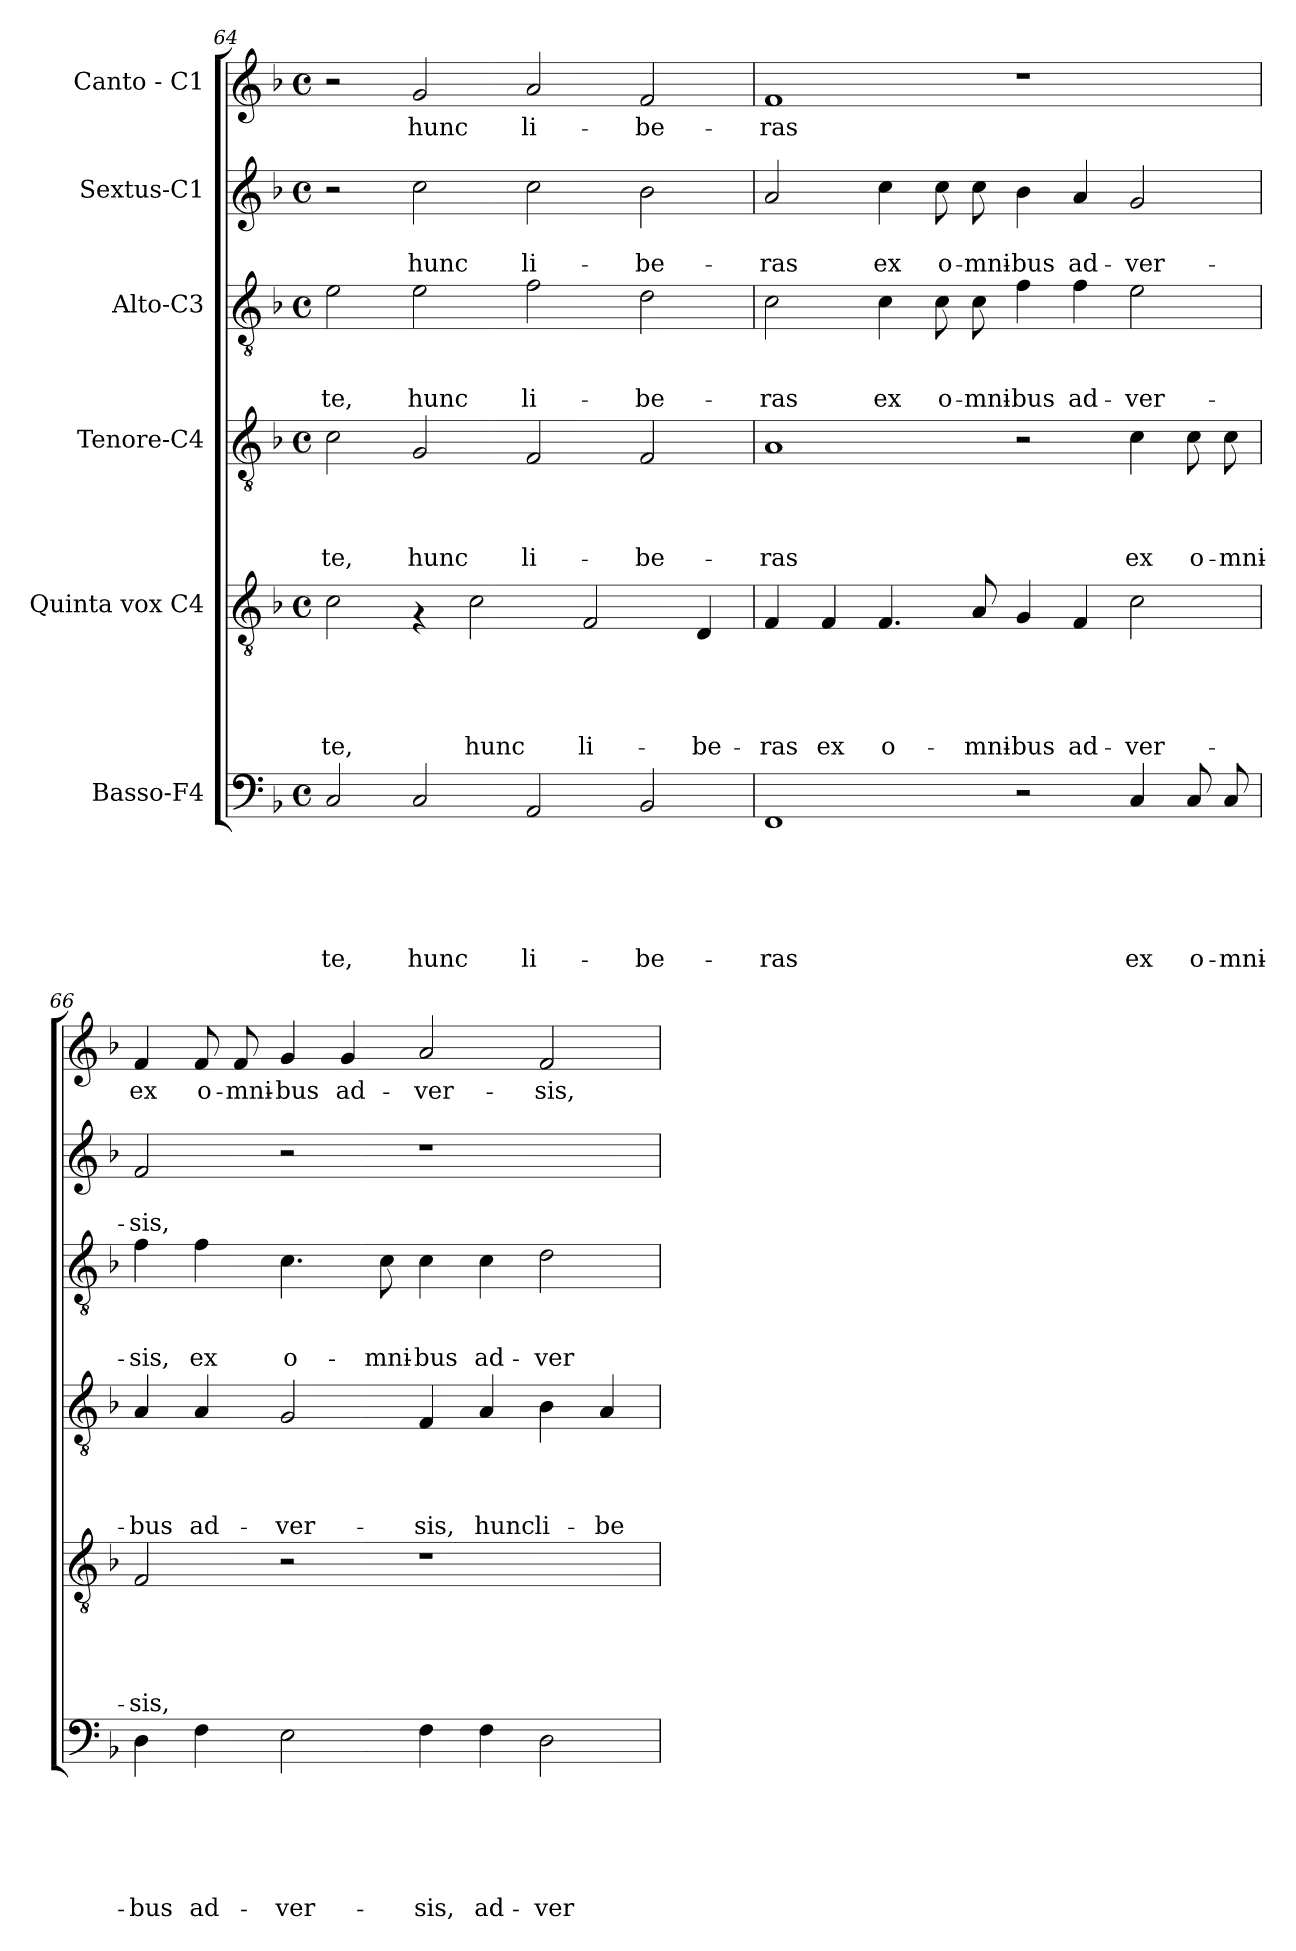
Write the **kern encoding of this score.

**kern	**text	**text	**text	**text	**text	**text	**kern	**text	**text	**text	**text	**text	**kern	**text	**text	**text	**text	**kern	**text	**text	**text	**kern	**text	**text	**kern	**text
*part6	*part6	*part6	*part6	*part6	*part6	*part6	*part5	*part5	*part5	*part5	*part5	*part5	*part4	*part4	*part4	*part4	*part4	*part3	*part3	*part3	*part3	*part2	*part2	*part2	*part1	*part1
*staff6	*staff6	*staff6	*staff6	*staff6	*staff6	*staff6	*staff5	*staff5	*staff5	*staff5	*staff5	*staff5	*staff4	*staff4	*staff4	*staff4	*staff4	*staff3	*staff3	*staff3	*staff3	*staff2	*staff2	*staff2	*staff1	*staff1
*I"Basso-F4	*	*	*	*	*	*	*I"Quinta vox C4	*	*	*	*	*	*I"Tenore-C4	*	*	*	*	*I"Alto-C3	*	*	*	*I"Sextus-C1	*	*	*I"Canto - C1	*
*clefF4	*	*	*	*	*	*	*clefGv2	*	*	*	*	*	*clefGv2	*	*	*	*	*clefGv2	*	*	*	*clefG2	*	*	*clefG2	*
*k[b-]	*	*	*	*	*	*	*k[b-]	*	*	*	*	*	*k[b-]	*	*	*	*	*k[b-]	*	*	*	*k[b-]	*	*	*k[b-]	*
*F:	*	*	*	*	*	*	*F:	*	*	*	*	*	*F:	*	*	*	*	*F:	*	*	*	*F:	*	*	*F:	*
*M4/4	*	*	*	*	*	*	*M4/4	*	*	*	*	*	*M4/4	*	*	*	*	*M4/4	*	*	*	*M4/4	*	*	*M4/4	*
*met(c)	*	*	*	*	*	*	*met(c)	*	*	*	*	*	*met(c)	*	*	*	*	*met(c)	*	*	*	*met(c)	*	*	*met(c)	*
=64	=64	=64	=64	=64	=64	=64	=64	=64	=64	=64	=64	=64	=64	=64	=64	=64	=64	=64	=64	=64	=64	=64	=64	=64	=64	=64
!	!	!	!	!	!	!LO:LY:b	!	!	!	!	!	!LO:LY:b	!	!	!	!	!LO:LY:b	!	!	!	!LO:LY:b	!	!	!	!	!
2C/	.	.	.	.	.	te,	2c\	.	.	.	.	te,	2c\	.	.	.	te,	2e\	.	.	te,	2r	.	.	2r	.
!	!	!	!	!	!	!LO:LY:b	!	!	!	!	!	!	!	!	!	!	!LO:LY:b	!	!	!	!LO:LY:b	!	!	!LO:LY:b	!	!LO:LY:b
2C/	.	.	.	.	.	hunc	4rF	.	.	.	.	.	2G/	.	.	.	hunc	2e\	.	.	hunc	2cc\	.	hunc	2g/	hunc
!	!	!	!	!	!	!	!	!	!	!	!	!LO:LY:b	!	!	!	!	!	!	!	!	!	!	!	!	!	!
.	.	.	.	.	.	.	2c\	.	.	.	.	hunc	.	.	.	.	.	.	.	.	.	.	.	.	.	.
!	!	!	!	!	!	!LO:LY:b	!	!	!	!	!	!	!	!	!	!	!LO:LY:b	!	!	!	!LO:LY:b	!	!	!LO:LY:b	!	!LO:LY:b
2AA/	.	.	.	.	.	li-	.	.	.	.	.	.	2F/	.	.	.	li-	2f\	.	.	li-	2cc\	.	li-	2a/	li-
!	!	!	!	!	!	!	!	!	!	!	!	!LO:LY:b	!	!	!	!	!	!	!	!	!	!	!	!	!	!
.	.	.	.	.	.	.	2F/	.	.	.	.	li-	.	.	.	.	.	.	.	.	.	.	.	.	.	.
!	!	!	!	!	!	!LO:LY:b	!	!	!	!	!	!	!	!	!	!	!LO:LY:b	!	!	!	!LO:LY:b	!	!	!LO:LY:b	!	!LO:LY:b
2BB-/	.	.	.	.	.	-be-	.	.	.	.	.	.	2F/	.	.	.	-be-	2d\	.	.	-be-	2b-\	.	-be-	2f/	-be-
!	!	!	!	!	!	!	!	!	!	!	!	!LO:LY:b	!	!	!	!	!	!	!	!	!	!	!	!	!	!
.	.	.	.	.	.	.	4D/	.	.	.	.	-be-	.	.	.	.	.	.	.	.	.	.	.	.	.	.
!!LO:PB:g=z
=65	=65	=65	=65	=65	=65	=65	=65	=65	=65	=65	=65	=65	=65	=65	=65	=65	=65	=65	=65	=65	=65	=65	=65	=65	=65	=65
!	!	!	!	!	!	!LO:LY:b	!	!	!	!	!	!LO:LY:b	!	!	!	!	!LO:LY:b	!	!	!	!LO:LY:b	!	!	!LO:LY:b	!	!LO:LY:b
1FF	.	.	.	.	.	-ras	4F/	.	.	.	.	-ras	1A	.	.	.	-ras	2c\	.	.	-ras	2a/	.	-ras	1f	-ras
!	!	!	!	!	!	!	!	!	!	!	!	!LO:LY:b	!	!	!	!	!	!	!	!	!	!	!	!	!	!
.	.	.	.	.	.	.	4F/	.	.	.	.	ex	.	.	.	.	.	.	.	.	.	.	.	.	.	.
!	!	!	!	!	!	!	!	!	!	!	!	!LO:LY:b	!	!	!	!	!	!	!	!	!LO:LY:b	!	!	!LO:LY:b	!	!
.	.	.	.	.	.	.	4.F/	.	.	.	.	o-	.	.	.	.	.	4c\	.	.	ex	4cc\	.	ex	.	.
!	!	!	!	!	!	!	!	!	!	!	!	!	!	!	!	!	!	!	!	!	!LO:LY:b	!	!	!LO:LY:b	!	!
.	.	.	.	.	.	.	.	.	.	.	.	.	.	.	.	.	.	8c\	.	.	o-	8cc\	.	o-	.	.
!	!	!	!	!	!	!	!	!	!	!	!	!LO:LY:b	!	!	!	!	!	!	!	!	!LO:LY:b	!	!	!LO:LY:b	!	!
.	.	.	.	.	.	.	8A/	.	.	.	.	-mni-	.	.	.	.	.	8c\	.	.	-mni-	8cc\	.	-mni-	.	.
!	!	!	!	!	!	!	!	!	!	!	!	!LO:LY:b	!	!	!	!	!	!	!	!	!LO:LY:b	!	!	!LO:LY:b	!	!
2r	.	.	.	.	.	.	4G/	.	.	.	.	-bus	2r	.	.	.	.	4f\	.	.	-bus	4b-\	.	-bus	1r	.
!	!	!	!	!	!	!	!	!	!	!	!	!LO:LY:b	!	!	!	!	!	!	!	!	!LO:LY:b	!	!	!LO:LY:b	!	!
.	.	.	.	.	.	.	4F/	.	.	.	.	ad-	.	.	.	.	.	4f\	.	.	ad-	4a/	.	ad-	.	.
!	!	!	!	!	!	!LO:LY:b	!	!	!	!	!	!LO:LY:b	!	!	!	!	!LO:LY:b	!	!	!	!LO:LY:b	!	!	!LO:LY:b	!	!
4C/	.	.	.	.	.	ex	2c\	.	.	.	.	-ver-	4c\	.	.	.	ex	2e\	.	.	-ver-	2g/	.	-ver-	.	.
!	!	!	!	!	!	!LO:LY:b	!	!	!	!	!	!	!	!	!	!	!LO:LY:b	!	!	!	!	!	!	!	!	!
8C/	.	.	.	.	.	o-	.	.	.	.	.	.	8c\	.	.	.	o-	.	.	.	.	.	.	.	.	.
!	!	!	!	!	!	!LO:LY:b	!	!	!	!	!	!	!	!	!	!	!LO:LY:b	!	!	!	!	!	!	!	!	!
8C/	.	.	.	.	.	-mni-	.	.	.	.	.	.	8c\	.	.	.	-mni-	.	.	.	.	.	.	.	.	.
=66	=66	=66	=66	=66	=66	=66	=66	=66	=66	=66	=66	=66	=66	=66	=66	=66	=66	=66	=66	=66	=66	=66	=66	=66	=66	=66
!	!	!	!	!	!	!LO:LY:b	!	!	!	!	!	!LO:LY:b	!	!	!	!	!LO:LY:b	!	!	!	!LO:LY:b	!	!	!LO:LY:b	!	!LO:LY:b
4D\	.	.	.	.	.	-bus	2F/	.	.	.	.	-sis,	4A/	.	.	.	-bus	4f\	.	.	-sis,	2f/	.	-sis,	4f/	ex
!	!	!	!	!	!	!LO:LY:b	!	!	!	!	!	!	!	!	!	!	!LO:LY:b	!	!	!	!LO:LY:b	!	!	!	!	!LO:LY:b
4F\	.	.	.	.	.	ad-	.	.	.	.	.	.	4A/	.	.	.	ad-	4f\	.	.	ex	.	.	.	8f/	o-
!	!	!	!	!	!	!	!	!	!	!	!	!	!	!	!	!	!	!	!	!	!	!	!	!	!	!LO:LY:b
.	.	.	.	.	.	.	.	.	.	.	.	.	.	.	.	.	.	.	.	.	.	.	.	.	8f/	-mni-
!	!	!	!	!	!	!LO:LY:b	!	!	!	!	!	!	!	!	!	!	!LO:LY:b	!	!	!	!LO:LY:b	!	!	!	!	!LO:LY:b
2E\	.	.	.	.	.	-ver-	2r	.	.	.	.	.	2G/	.	.	.	-ver-	4.c\	.	.	o-	2r	.	.	4g/	-bus
!	!	!	!	!	!	!	!	!	!	!	!	!	!	!	!	!	!	!	!	!	!	!	!	!	!	!LO:LY:b
.	.	.	.	.	.	.	.	.	.	.	.	.	.	.	.	.	.	.	.	.	.	.	.	.	4g/	ad-
!	!	!	!	!	!	!	!	!	!	!	!	!	!	!	!	!	!	!	!	!	!LO:LY:b	!	!	!	!	!
.	.	.	.	.	.	.	.	.	.	.	.	.	.	.	.	.	.	8c\	.	.	-mni-	.	.	.	.	.
!	!	!	!	!	!	!LO:LY:b	!	!	!	!	!	!	!	!	!	!	!LO:LY:b	!	!	!	!LO:LY:b	!	!	!	!	!LO:LY:b
4F\	.	.	.	.	.	-sis,	1r	.	.	.	.	.	4F/	.	.	.	-sis,	4c\	.	.	-bus	1r	.	.	2a/	-ver-
!	!	!	!	!	!	!LO:LY:b	!	!	!	!	!	!	!	!	!	!	!LO:LY:b	!	!	!	!LO:LY:b	!	!	!	!	!
4F\	.	.	.	.	.	ad-	.	.	.	.	.	.	4A/	.	.	.	hunc	4c\	.	.	ad-	.	.	.	.	.
!	!	!	!	!	!	!LO:LY:b	!	!	!	!	!	!	!	!	!	!	!LO:LY:b	!	!	!	!LO:LY:b	!	!	!	!	!LO:LY:b
2D\	.	.	.	.	.	-ver-	.	.	.	.	.	.	4B-\	.	.	.	li-	2d\	.	.	-ver-	.	.	.	2f/	-sis,
!	!	!	!	!	!	!	!	!	!	!	!	!	!	!	!	!	!LO:LY:b	!	!	!	!	!	!	!	!	!
.	.	.	.	.	.	.	.	.	.	.	.	.	4A/	.	.	.	-be-	.	.	.	.	.	.	.	.	.
=	=	=	=	=	=	=	=	=	=	=	=	=	=	=	=	=	=	=	=	=	=	=	=	=	=	=
*-	*-	*-	*-	*-	*-	*-	*-	*-	*-	*-	*-	*-	*-	*-	*-	*-	*-	*-	*-	*-	*-	*-	*-	*-	*-	*-
